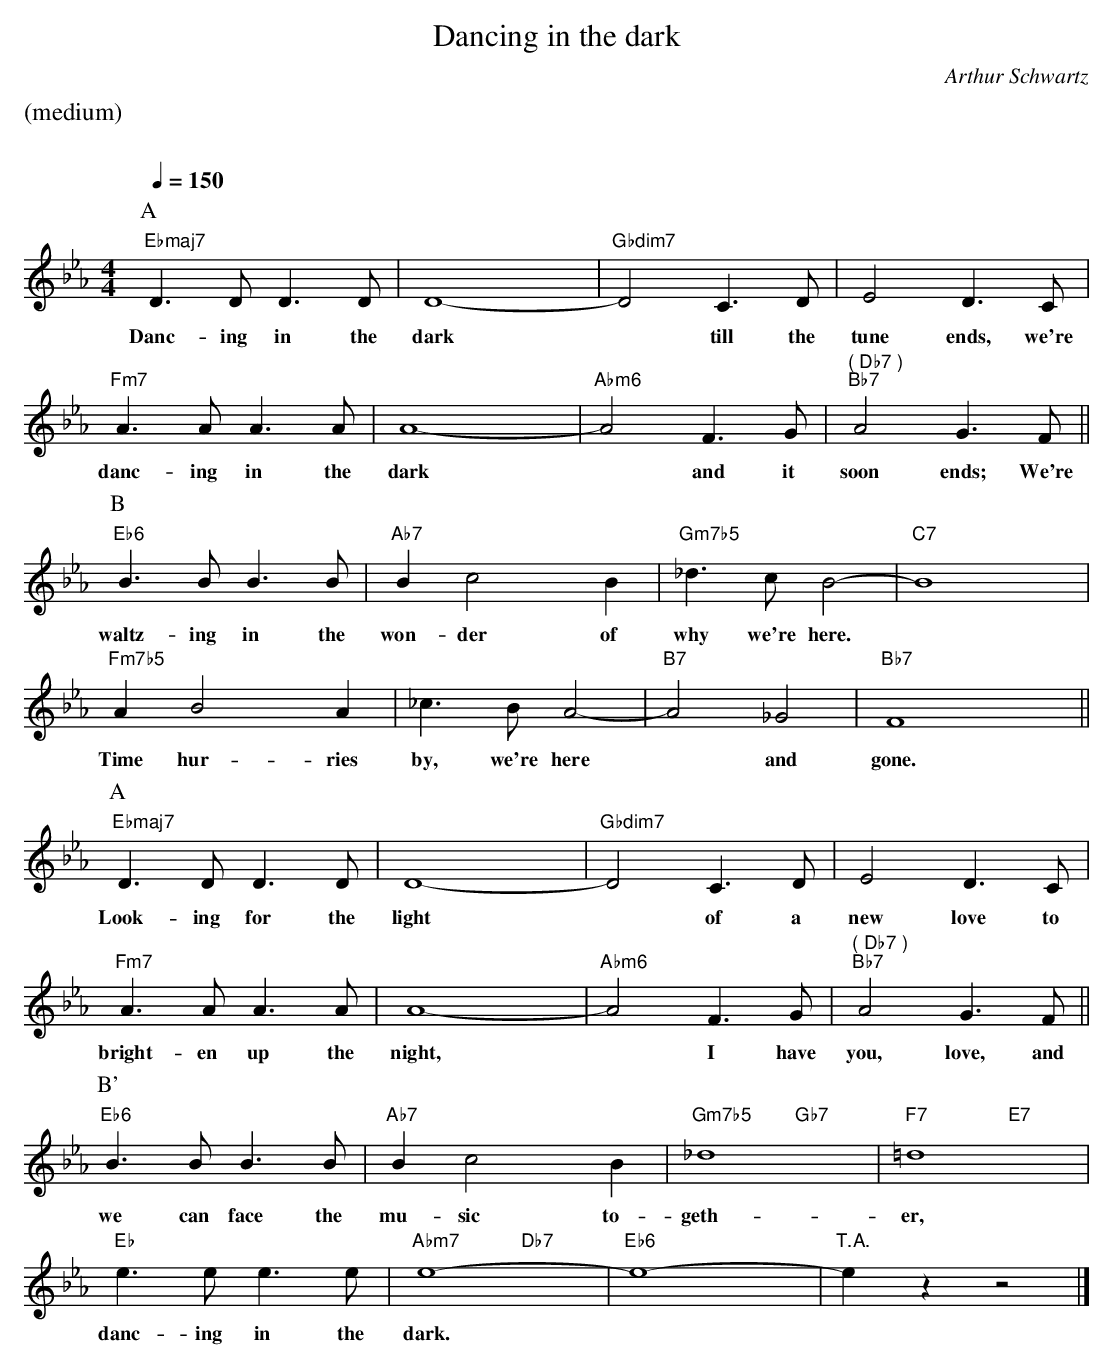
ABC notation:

X:1
T:Dancing in the dark
M:4/4
L:1/4
C:Arthur Schwartz
Q:1/4=150
%%staves (chords melody)
K:Eb
%%text (medium)
%%vskip 20
P:A
V:chords
"Ebmaj7"x2 x2 | x2 x2 | "Gbdim7"x2 x2 | x2 x2 |
"Fm7"x2 x2 | x2 x2 | "Abm6"x2 x2 | "( Db7 )" "Bb7"x2 x2 ||
V:melody
D>D D>D | D4- | D2 C>D | E2 D>C |
w:Danc-ing in the dark* till the tune ends, we're
A>A A>A | A4- | A2 F>G | A2 G>F ||
w:danc-ing in the dark* and it soon ends; We're
P:B
V:chords
"Eb6"x2 x2 | "Ab7"x2 x2 | "Gm7b5"x2 x2 | "C7"x2 x2 |
"Fm7b5"x2 x2 | x2 x2 | "B7"x2 x2 | "Bb7"x2 x2 ||
V:melody
B>B B>B | Bc2B | _d>c B2- | B4 |
w:waltz-ing in the won-der of why we're here.*
AB2A | _c>B A2- | A2 _G2 | F4 ||
w:Time hur-ries by, we're here* and gone.
P:A
V:chords
"Ebmaj7"x2 x2 | x2 x2 | "Gbdim7"x2 x2 | x2 x2 |
"Fm7"x2 x2 | x2 x2 | "Abm6"x2 x2 | "( Db7 )" "Bb7"x2 x2 ||
V:melody
D>D D>D | D4- | D2 C>D | E2 D>C |
w:Look-ing for the light* of a new love to
A>A A>A | A4- | A2 F>G | A2 G>F ||
w:bright-en up the night,* I have you, love, and
P:B'
V:chords
"Eb6"x2 x2 | "Ab7"x2 x2 | "Gm7b5"x2 "Gb7"x2 | "F7"x2 "E7"x2 |
"Eb"x2 x2 | "Abm7"x2 "Db7"x2 | "Eb6"x2 x2 | "T.A."x2 x2 |]
V:melody
B>B B>B | Bc2B | _d4 | =d4 |
w:we can face the mu-sic to-geth-er,
e>e e>e | e4- | e4- | ez z2 |]
w:danc-ing in the dark.**
